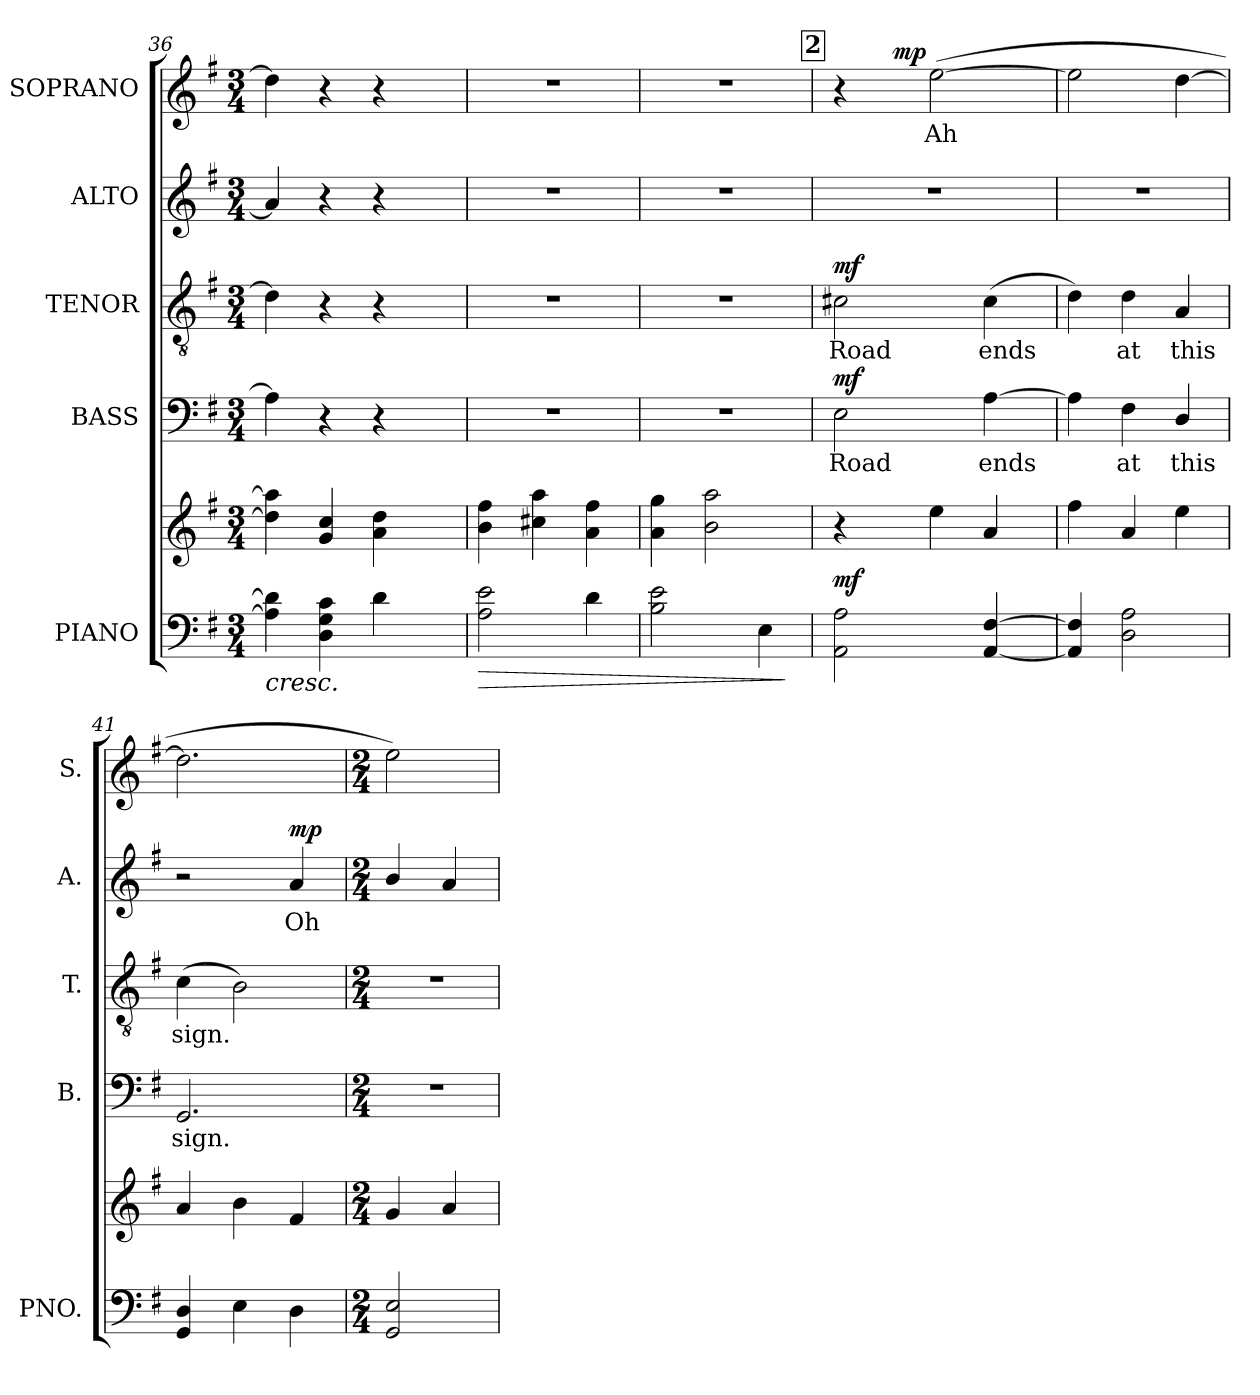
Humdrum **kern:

**kern	**kern	**dynam	**kern	**text	**dynam	**kern	**text	**dynam	**kern	**text	**dynam	**kern	**text	**dynam
*part5	*part5	*part5	*part4	*part4	*part4	*part3	*part3	*part3	*part2	*part2	*part2	*part1	*part1	*part1
*staff6	*staff5	*staff5/6	*staff4	*staff4	*staff4	*staff3	*staff3	*staff3	*staff2	*staff2	*staff2	*staff1	*staff1	*staff1
*I"PIANO	*	*	*I"BASS	*	*	*I"TENOR	*	*	*I"ALTO	*	*	*I"SOPRANO	*	*
*I'PNO.	*	*	*I'B.	*	*	*I'T.	*	*	*I'A.	*	*	*I'S.	*	*
*clefF4	*clefG2	*	*clefF4	*	*	*clefGv2	*	*	*clefG2	*	*	*clefG2	*	*
*	*	*	*	*	*	*ITrd7c12	*	*	*	*	*	*	*	*
*k[f#]	*k[f#]	*	*k[f#]	*	*	*k[f#]	*	*	*k[f#]	*	*	*k[f#]	*	*
*G:	*G:	*	*G:	*	*	*G:	*	*	*G:	*	*	*G:	*	*
*M3/4	*M3/4	*	*M3/4	*	*	*M3/4	*	*	*M3/4	*	*	*M3/4	*	*
=36	=36	=36	=36	=36	=36	=36	=36	=36	=36	=36	=36	=36	=36	=36
!	!	!LO:HP:b=2	!	!	!	!	!	!	!	!	!	!	!	!
*	*^	*	*	*	*	*	*	*	*	*	*	*^	*	*
4Ai\] 4di]	4ddi\] 4aai]	2ryy	<	4Ai\]	.	.	4Di\]	.	.	4ai/]	.	.	4ddi\]	2ryy	.	.
4Di\ 4Gi 4ci	4gi/ 4cci	.	.	4r	.	.	4r	.	.	4r	.	.	4r	.	.	.
4di\	4ai\ 4ddi	8ryy	.	4r	.	.	4r	.	.	4r	.	.	4r	8ryy	.	.
.	.	16ryy	.	.	.	.	.	.	.	.	.	.	.	16ryy	.	.
.	.	32ryy	.	.	.	.	.	.	.	.	.	.	.	32ryy	.	.
.	.	64ryy	.	.	.	.	.	.	.	.	.	.	.	64ryy	.	.
.	.	128...ryy	.	.	.	.	.	.	.	.	.	.	.	128...ryy	.	.
*	*MM100	*	*	*	*	*	*	*	*	*	*	*	*MM100	*	*	*
.	.	1024ryy	.	.	.	.	.	.	.	.	.	.	.	1024ryy	.	.
=37	=37	=37	=37	=37	=37	=37	=37	=37	=37	=37	=37	=37	=37	=37	=37	=37
!	!	!	!LO:HP:b=2	!LO:N:vis=1	!	!	!LO:N:vis=1	!	!	!LO:N:vis=1	!	!	!LO:N:vis=1	!	!	!
*	*v	*v	*	*	*	*	*	*	*	*	*	*	*v	*v	*	*
2Ai\ 2ei	4bi\ 4ff#i	>	2.r	.	.	2.r	.	.	2.r	.	.	2.r	.	.
.	4cc#Xi\ 4aai	.	.	.	.	.	.	.	.	.	.	.	.	.
4di\	4ai\ 4ff#i	.	.	.	.	.	.	.	.	.	.	.	.	.
.	.	[	.	.	.	.	.	.	.	.	.	.	.	.
=38	=38	=38	=38	=38	=38	=38	=38	=38	=38	=38	=38	=38	=38	=38
!	!	!	!LO:N:vis=1	!	!	!LO:N:vis=1	!	!	!LO:N:vis=1	!	!	!LO:N:vis=1	!	!
2Bi\ 2ei	4ai\ 4ggi	.	2.r	.	.	2.r	.	.	2.r	.	.	2.r	.	.
.	2bi\ 2aai	.	.	.	.	.	.	.	.	.	.	.	.	.
4Ei\	.	.	.	.	.	.	.	.	.	.	.	.	.	.
.	.	]	.	.	.	.	.	.	.	.	.	.	.	.
!!LO:REH:place=s1:B:color=#000000:enc=box:fs=18.8548:t=2
=39	=39	=39	=39	=39	=39	=39	=39	=39	=39	=39	=39	=39	=39	=39
!	!	!	!	!LO:LY:b:color=#000000	!	!	!	!	!	!	!	!	!	!
!	!	!	!	!	!	!	!LO:LY:b:color=#000000	!	!LO:N:vis=1	!	!	!	!	!
*	*	*	*	*	*	*	*	*	*	*	*	*^	*	*
2AAi\ 2Ai	4r	mf	2Ei\	Road	mf	2C#Xi\	Road	mf	2.r	.	.	4r	16ryy	.	.
.	.	.	.	.	.	.	.	.	.	.	.	.	32ryy	.	.
.	.	.	.	.	.	.	.	.	.	.	.	.	64ryy	.	.
.	.	.	.	.	.	.	.	.	.	.	.	.	128ryy	.	.
.	.	.	.	.	.	.	.	.	.	.	.	.	256ryy	.	.
.	.	.	.	.	.	.	.	.	.	.	.	.	1024ryy	.	.
.	.	.	.	.	.	.	.	.	.	.	.	.	2ryy	.	mp
!	!	!	!	!	!	!	!	!	!	!	!	!	!	!LO:LY:b:color=#000000	!
.	4eei\	.	.	.	.	.	.	.	.	.	.	([2eei\	.	Ah	.
!	!	!	!	!LO:LY:b:color=#000000	!	!	!	!	!	!	!	!	!	!	!
!	!	!	!	!	!	!	!LO:LY:b:color=#000000	!	!	!	!	!	!	!	!
[4AAi/ [4F#i	4ai/	.	[4Ai\	ends	.	(4C#i\	ends	.	.	.	.	.	.	.	.
.	.	.	.	.	.	.	.	.	.	.	.	.	8ryy	.	.
.	.	.	.	.	.	.	.	.	.	.	.	.	512.ryy	.	.
!!LO:PB:g=z
=40	=40	=40	=40	=40	=40	=40	=40	=40	=40	=40	=40	=40	=40	=40	=40
!	!	!	!	!	!	!	!	!	!LO:N:vis=1	!	!	!	!	!	!
*	*	*	*	*	*	*	*	*	*	*	*	*v	*v	*	*
4AAi/] 4F#i]	4ff#i\	.	4Ai\]	.	.	4Di\)	.	.	2.r	.	.	2eei\]	.	.
!	!	!	!	!LO:LY:b:color=#000000	!	!	!	!	!	!	!	!	!	!
!	!	!	!	!	!	!	!LO:LY:b:color=#000000	!	!	!	!	!	!	!
2Di\ 2Ai	4ai/	.	4F#i\	at	.	4Di\	at	.	.	.	.	.	.	.
!	!	!	!	!LO:LY:b:color=#000000	!	!	!	!	!	!	!	!	!	!
!	!	!	!	!	!	!	!LO:LY:b:color=#000000	!	!	!	!	!	!	!
.	4eei\	.	4Di/	this	.	4AAi/	this	.	.	.	.	[4ddi\	.	.
=41	=41	=41	=41	=41	=41	=41	=41	=41	=41	=41	=41	=41	=41	=41
!	!	!	!	!LO:LY:b:color=#000000	!	!	!	!	!	!	!	!	!	!
!	!	!	!	!	!	!	!LO:LY:b:color=#000000	!	!	!	!	!	!	!
4GGi/ 4Di	4ai/	.	2.GGi/	sign.	.	(4Ci\	sign.	.	2r	.	.	2.ddi\]	.	.
4Ei\	4bi\	.	.	.	.	2BBi\)	.	.	.	.	.	.	.	.
!	!	!	!	!	!	!	!	!	!	!LO:LY:b:color=#000000	!	!	!	!
4Di\	4f#i/	.	.	.	.	.	.	.	4ai/	Oh	mp	.	.	.
=42	=42	=42	=42	=42	=42	=42	=42	=42	=42	=42	=42	=42	=42	=42
*M2/4	*M2/4	*	*M2/4	*	*	*M2/4	*	*	*M2/4	*	*	*M2/4	*	*
!	!	!	!LO:N:vis=1	!	!	!LO:N:vis=1	!	!	!	!	!	!	!	!
2GGi/ 2Ei	4gi/	.	2r	.	.	2r	.	.	4bi/	.	.	2eei\)	.	.
.	4ai/	.	.	.	.	.	.	.	4ai/	.	.	.	.	.
=	=	=	=	=	=	=	=	=	=	=	=	=	=	=
*-	*-	*-	*-	*-	*-	*-	*-	*-	*-	*-	*-	*-	*-	*-
